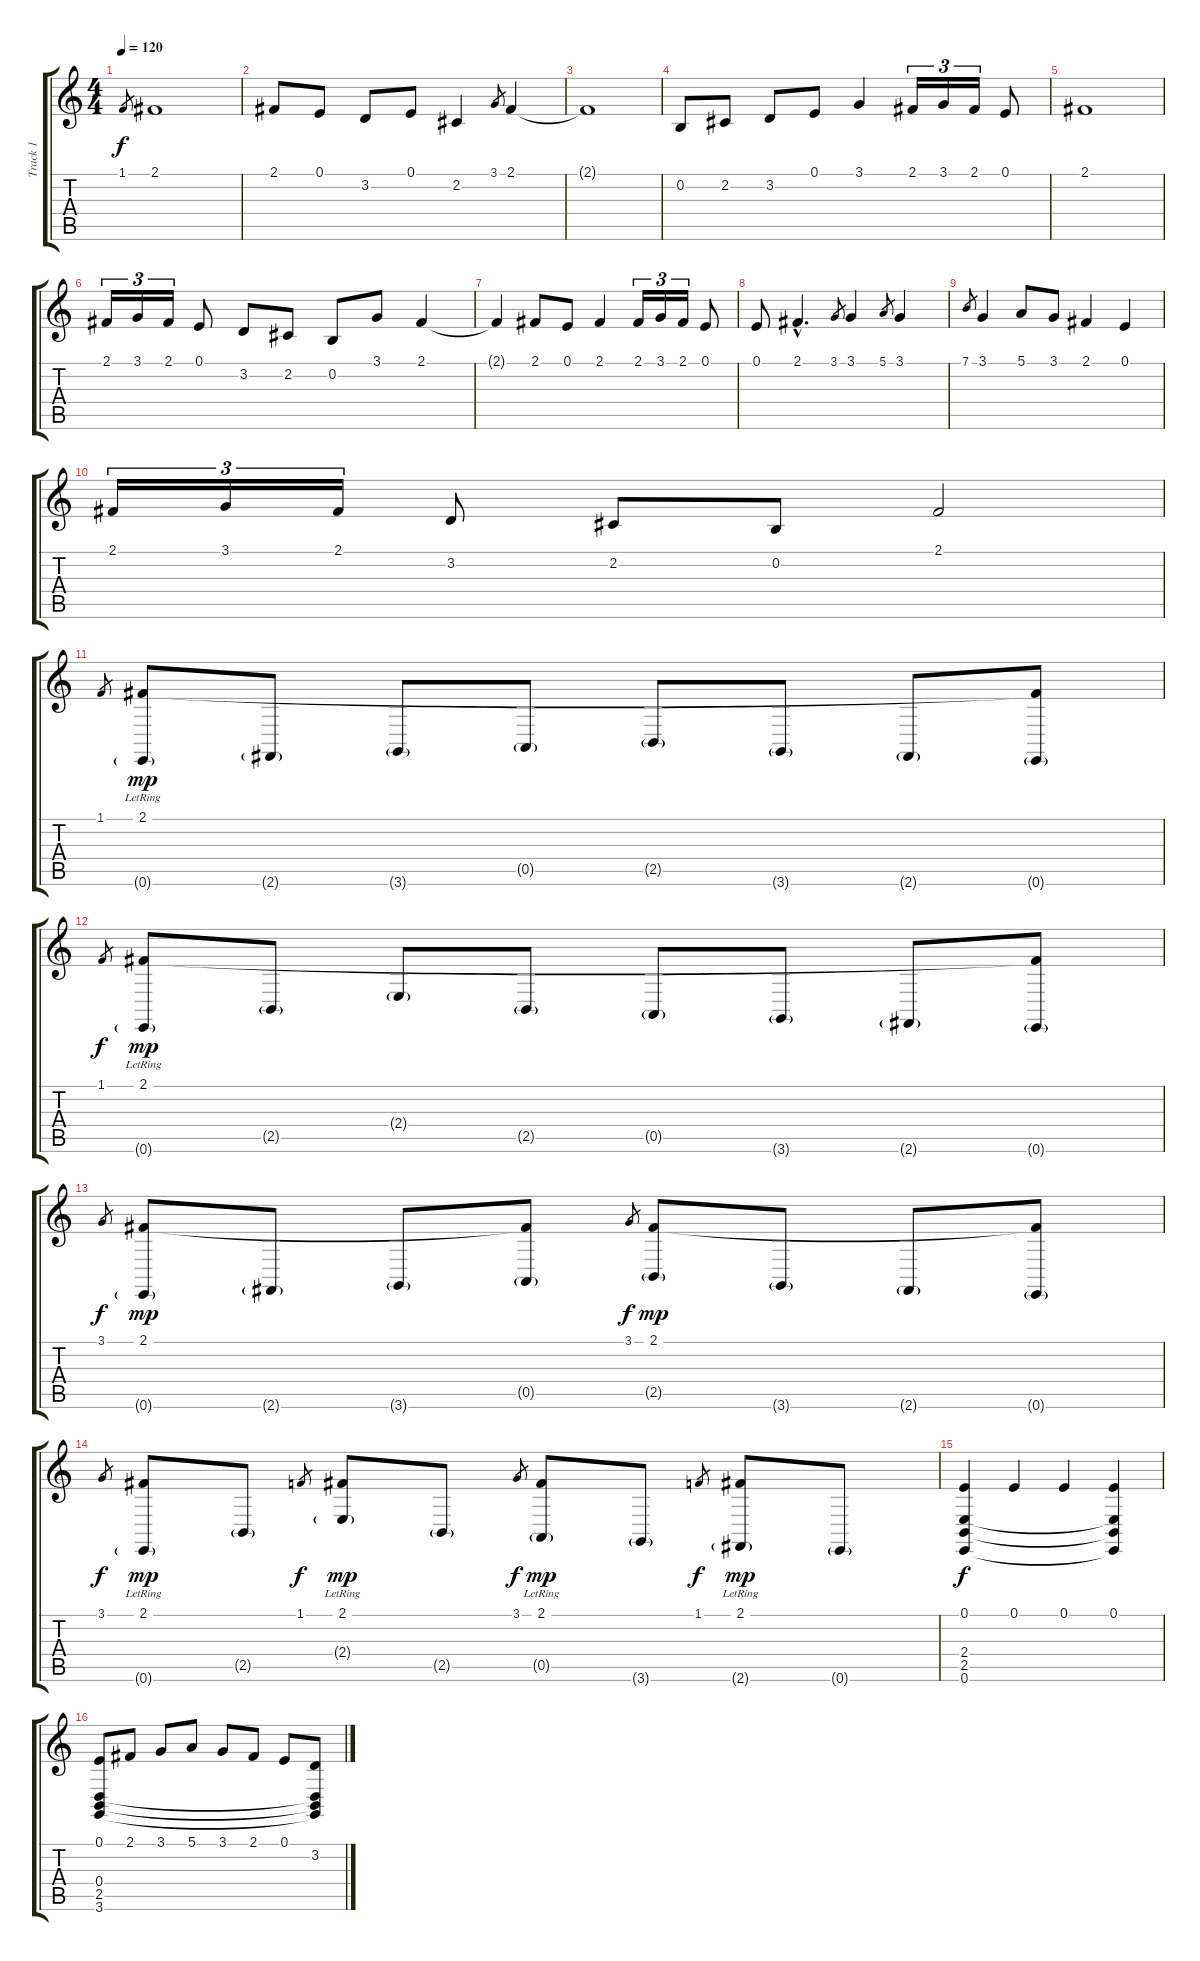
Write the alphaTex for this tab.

\track ("Track 1" "Track 1") {instrument acousticgrandpiano}
\staff {score tabs}
\tuning (E4 B3 G3 D3 A2 E2) {hide}
\ts (4 4)
\tempo 120
\clef g2
\ks c
1.1.8{gr dy f instrument acousticgrandpiano} 2.1.1 |
2.1.8 0.1.8 3.2.8 0.1.8 2.2.4 3.1.8{gr} 2.1.4 |
2.1{t}.1 |
0.2.8 2.2.8 3.2.8 0.1.8 3.1.4 2.1.16{tu (3 2)} 3.1.16{tu (3 2)} 2.1.16{tu (3 2)} 0.1.8 |
2.1.1 |
2.1.16{tu (3 2)} 3.1.16{tu (3 2)} 2.1.16{tu (3 2)} 0.1.8 3.2.8 2.2.8 0.2.8 3.1.8 2.1.4 |
2.1{t}.4 2.1.8 0.1.8 2.1.4 2.1.16{tu (3 2)} 3.1.16{tu (3 2)} 2.1.16{tu (3 2)} 0.1.8 |
0.1.8 2.1{hac}.4{d} 3.1.8{gr} 3.1.4 5.1.8{gr} 3.1.4 |
7.1.8{gr} 3.1.4 5.1.8 3.1.8 2.1.4 0.1.4 |
2.1.16{tu (3 2)} 3.1.16{tu (3 2)} 2.1.16{tu (3 2)} 3.2.8 2.2.8 0.2.8 2.1.2 |
1.1.8{gr} (2.1{lr} 0.6{g}).8{dy mp} 2.6{g}.8 3.6{g}.8 0.5{g}.8 2.5{g}.8 3.6{g}.8 2.6{g}.8 (2.1{t} 0.6{g}).8 |
1.1.8{gr dy f} (2.1{lr} 0.6{g}).8{dy mp} 2.5{g}.8 2.4{g}.8 2.5{g}.8 0.5{g}.8 3.6{g}.8 2.6{g}.8 (2.1{t} 0.6{g}).8 |
3.1.8{gr dy f} (2.1 0.6{g}).8{dy mp} 2.6{g}.8 3.6{g}.8 (2.1{t} 0.5{g}).8 3.1.8{gr dy f} (2.1 2.5{g}).8{dy mp} 3.6{g}.8 2.6{g}.8 (2.1{t} 0.6{g}).8 |
3.1.8{gr dy f} (2.1{lr} 0.6{g}).8{dy mp} 2.5{g}.8 1.1.8{gr dy f} (2.1{lr} 2.4{g}).8{dy mp} 2.5{g}.8 3.1.8{gr dy f} (2.1{lr} 0.5{g}).8{dy mp} 3.6{g}.8 1.1.8{gr dy f} (2.1{lr} 2.6{g}).8{dy mp} 0.6{g}.8 |
(0.1 2.4 2.5 0.6).4{dy f} 0.1.4 0.1.4 (0.1 2.4{t} 2.5{t} 0.6{t}).4 |
(0.1 0.4 2.5 3.6).8 2.1.8 3.1.8 5.1.8 3.1.8 2.1.8 0.1.8 (3.2 0.4{t} 2.5{t} 3.6{t}).8
